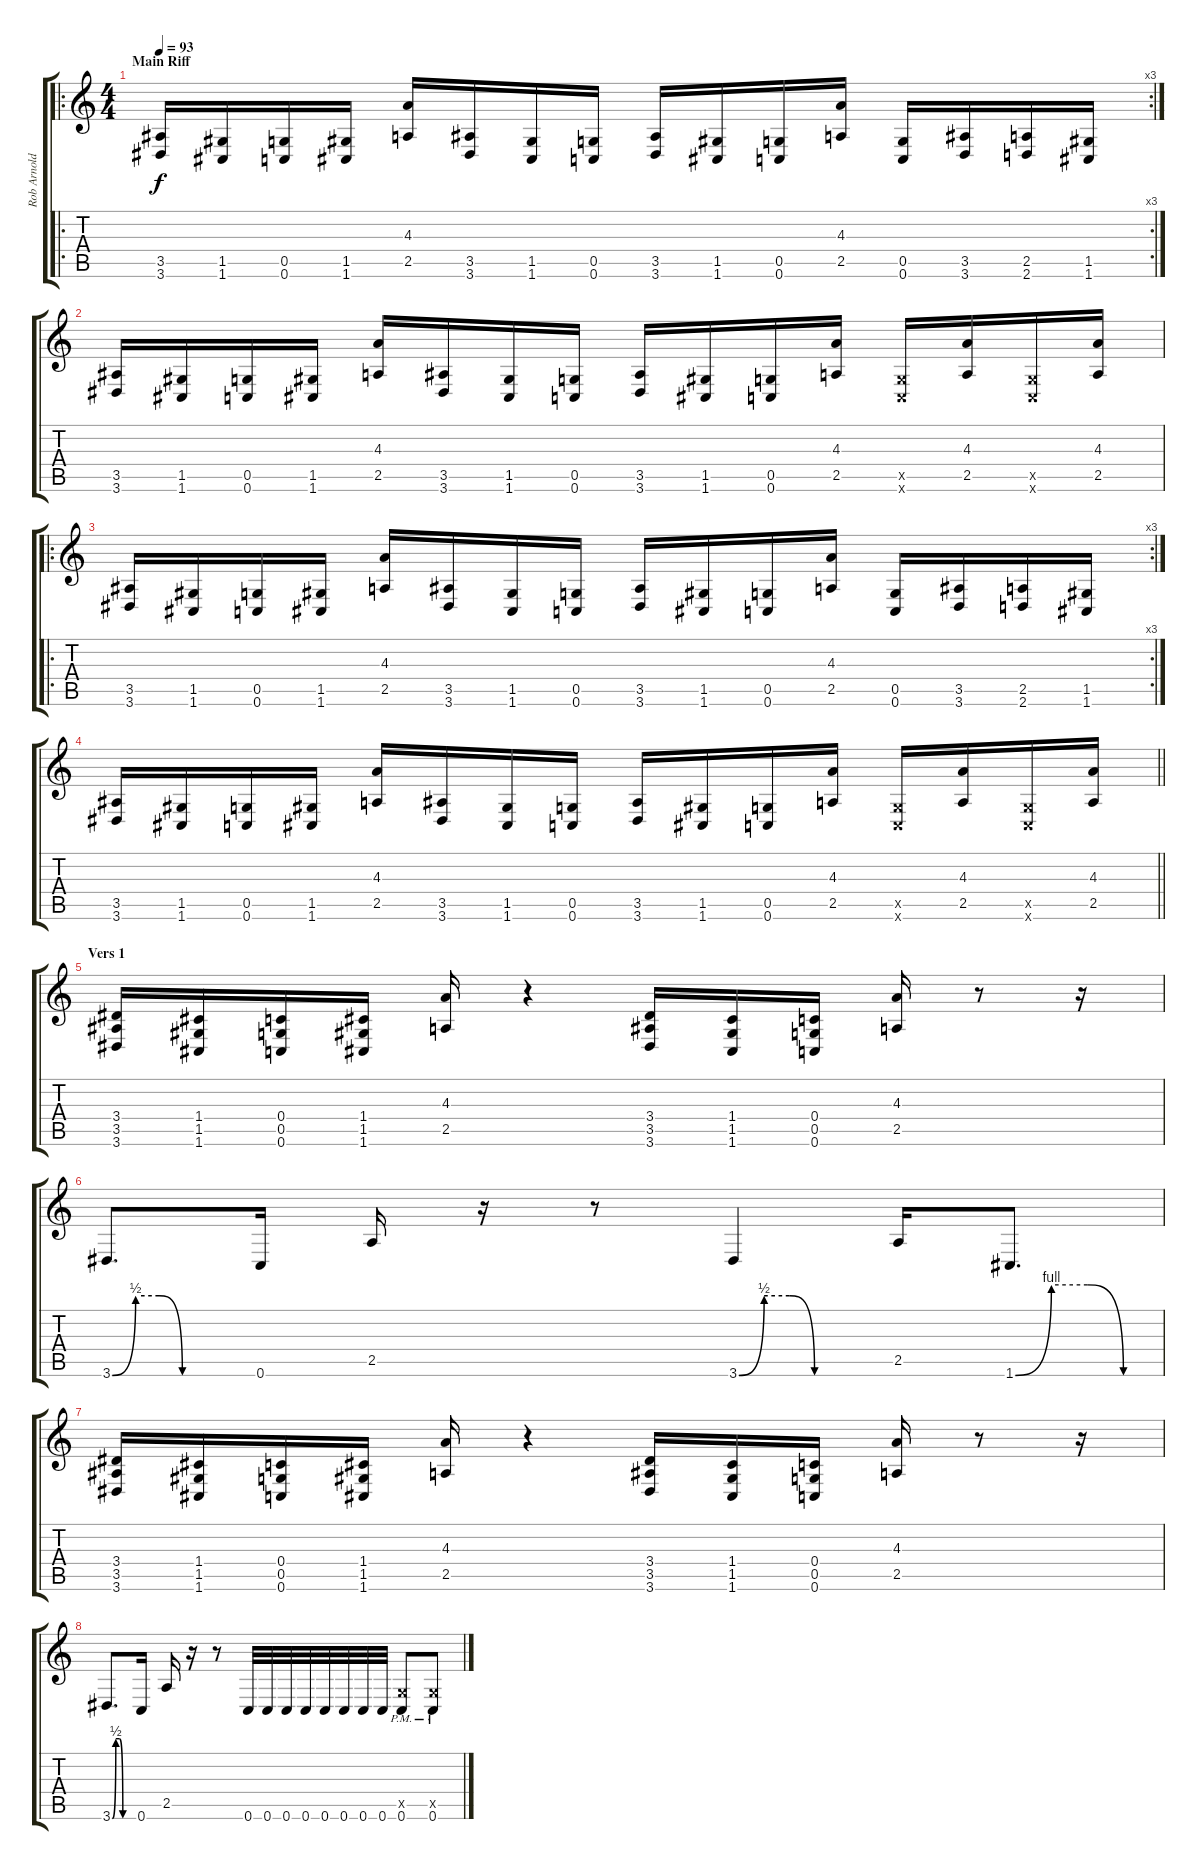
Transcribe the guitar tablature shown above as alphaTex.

\track ("Rob Arnold" "Rob Arnold") {instrument distortionguitar}
\staff {score tabs}
\tuning (D4 A3 F3 C3 G2 C2) {hide}
\ro
\rc 3
\ts (4 4)
\section ("" "Main Riff")
\tempo 93
\clef g2
\ks c
(3.5 3.6).16{dy f} (1.5 1.6).16 (0.5 0.6).16 (1.5 1.6).16 (4.3 2.5).16 (3.5 3.6).16 (1.5 1.6).16 (0.5 0.6).16 (3.5 3.6).16 (1.5 1.6).16 (0.5 0.6).16 (4.3 2.5).16 (0.5 0.6).16 (3.5 3.6).16 (2.5 2.6).16 (1.5 1.6).16 |
(3.5 3.6).16 (1.5 1.6).16 (0.5 0.6).16 (1.5 1.6).16 (4.3 2.5).16 (3.5 3.6).16 (1.5 1.6).16 (0.5 0.6).16 (3.5 3.6).16 (1.5 1.6).16 (0.5 0.6).16 (4.3 2.5).16 (0.5{x} 0.6{x}).16 (4.3 2.5).16 (0.5{x} 0.6{x}).16 (4.3 2.5).16 |
\ro
\rc 3
(3.5 3.6).16 (1.5 1.6).16 (0.5 0.6).16 (1.5 1.6).16 (4.3 2.5).16 (3.5 3.6).16 (1.5 1.6).16 (0.5 0.6).16 (3.5 3.6).16 (1.5 1.6).16 (0.5 0.6).16 (4.3 2.5).16 (0.5 0.6).16 (3.5 3.6).16 (2.5 2.6).16 (1.5 1.6).16 |
\barLineRight lightlight
(3.5 3.6).16 (1.5 1.6).16 (0.5 0.6).16 (1.5 1.6).16 (4.3 2.5).16 (3.5 3.6).16 (1.5 1.6).16 (0.5 0.6).16 (3.5 3.6).16 (1.5 1.6).16 (0.5 0.6).16 (4.3 2.5).16 (0.5{x} 0.6{x}).16 (4.3 2.5).16 (0.5{x} 0.6{x}).16 (4.3 2.5).16 |
\section ("" "Vers 1")
(3.4 3.5 3.6).16 (1.4 1.5 1.6).16 (0.4 0.5 0.6).16 (1.4 1.5 1.6).16 (4.3 2.5).16 r.4 (3.4 3.5 3.6).16 (1.4 1.5 1.6).16 (0.4 0.5 0.6).16 (4.3 2.5).16 r.8 r.16 |
3.6{be (custom 0 0 10 2 20 2 30 0 60 0)}.8{d} 0.6.16 2.5.16 r.16 r.8 3.6{be (custom 0 0 10 2 20 2 30 0 60 0)}.4 2.5.16 1.6{be (custom 0 0 15 4 30 4 45 0 60 0)}.8{d} |
(3.4 3.5 3.6).16 (1.4 1.5 1.6).16 (0.4 0.5 0.6).16 (1.4 1.5 1.6).16 (4.3 2.5).16 r.4 (3.4 3.5 3.6).16 (1.4 1.5 1.6).16 (0.4 0.5 0.6).16 (4.3 2.5).16 r.8 r.16 |
3.6{be (custom 0 0 10 2 20 2 30 0 60 0)}.8{d} 0.6.16 2.5.16 r.16 r.8 0.6.32 0.6.32 0.6.32 0.6.32 0.6.32 0.6.32 0.6.32 0.6.32 (0.5{x} 0.6{pm}).8 (0.5{x} 0.6{pm}).8
